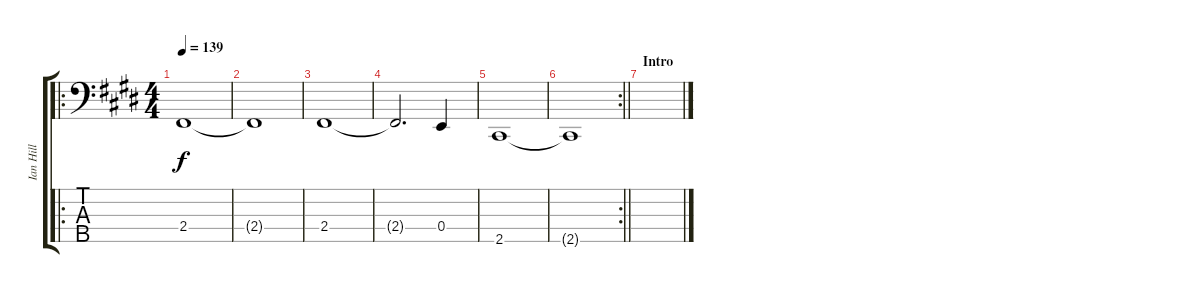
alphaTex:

\track ("Ian Hill" "Ian Hill") {instrument electricbassfinger}
\staff {score tabs}
\tuning (G2 D2 A1 E1 B0) {hide}
\ro
\ts (4 4)
\tempo 139
\clef f4
\ks c#minor
2.4.1{dy f instrument electricbassfinger} |
2.4{t}.1 |
2.4.1 |
2.4{t}.2{d} 0.4.4 |
2.5.1 |
\rc 2
\barLineRight lightlight
2.5{t}.1 |
\section ("" "Intro")
